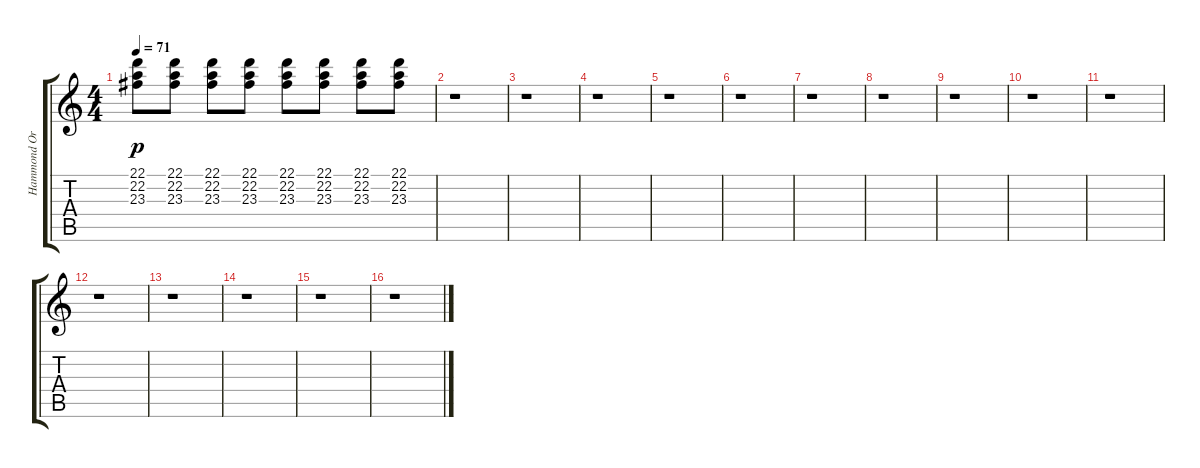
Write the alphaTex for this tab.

\track ("Hammond Organ" "Hammond Or") {instrument drawbarorgan}
\staff {score tabs}
\tuning (E4 B3 G3 D3 A2 E2) {hide}
\ts (4 4)
\tempo 71
\clef g2
\ks c
(22.1 22.2 23.3).8{dy p} (22.1 22.2 23.3).8 (22.1 22.2 23.3).8 (22.1 22.2 23.3).8 (22.1 22.2 23.3).8 (22.1 22.2 23.3).8 (22.1 22.2 23.3).8 (22.1 22.2 23.3).8 |
r.1 |
r.1 |
r.1 |
r.1 |
r.1 |
r.1 |
r.1 |
r.1 |
r.1 |
r.1 |
r.1 |
r.1 |
r.1 |
r.1 |
r.1
